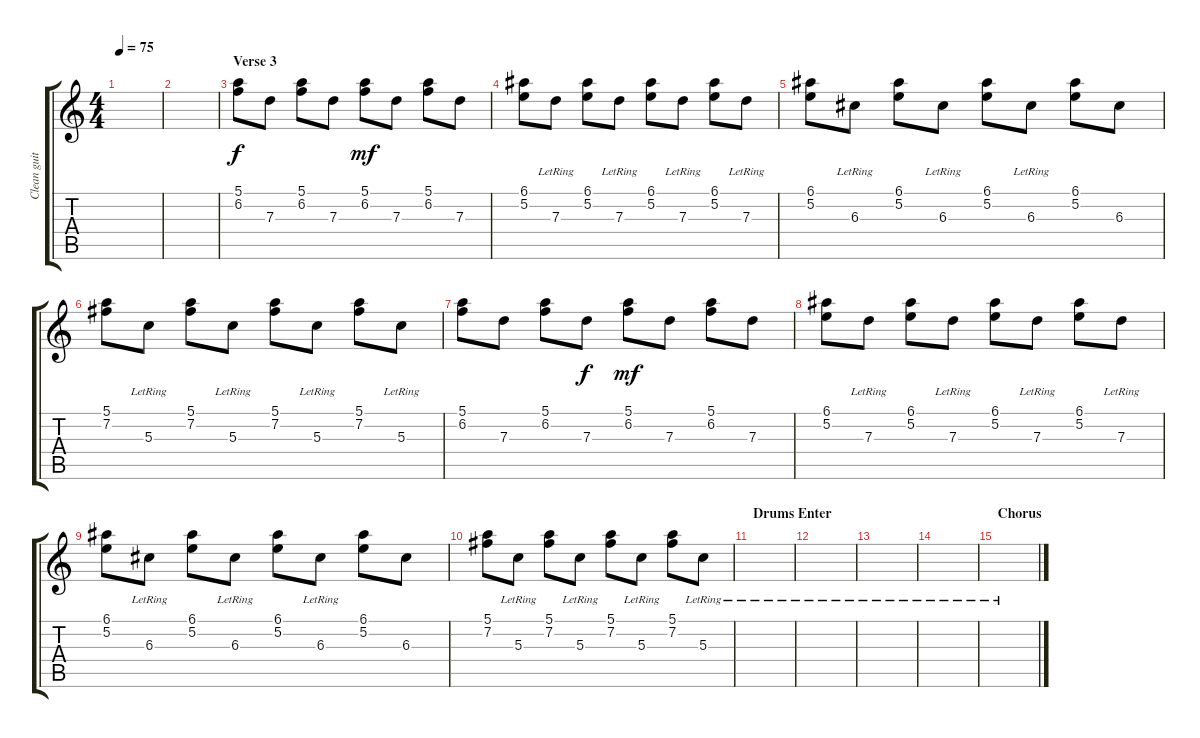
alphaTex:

\track ("Clean guitar" "Clean guit") {instrument acousticguitarsteel}
\staff {score tabs}
\tuning (E4 B3 G3 D3 A2 E2) {hide}
\ts (4 4)
\tempo 75
\clef g2
\ks c
|
|
\section ("" "Verse 3")
(5.1 6.2).8 7.3.8 (5.1 6.2).8 7.3.8{dy f} (5.1 6.2).8{dy mf} 7.3.8 (5.1 6.2).8 7.3.8 |
(6.1 5.2).8 7.3{lr}.8 (6.1 5.2).8 7.3{lr}.8 (6.1 5.2).8 7.3{lr}.8 (6.1 5.2).8 7.3{lr}.8 |
(6.1 5.2).8 6.3{lr}.8 (6.1 5.2).8 6.3{lr}.8 (6.1 5.2).8 6.3{lr}.8 (6.1 5.2).8 6.3.8 |
(5.1 7.2).8 5.3{lr}.8 (5.1 7.2).8 5.3{lr}.8 (5.1 7.2).8 5.3{lr}.8 (5.1 7.2).8 5.3{lr}.8 |
(5.1 6.2).8 7.3.8 (5.1 6.2).8 7.3.8{dy f} (5.1 6.2).8{dy mf} 7.3.8 (5.1 6.2).8 7.3.8 |
(6.1 5.2).8 7.3{lr}.8 (6.1 5.2).8 7.3{lr}.8 (6.1 5.2).8 7.3{lr}.8 (6.1 5.2).8 7.3{lr}.8 |
(6.1 5.2).8 6.3{lr}.8 (6.1 5.2).8 6.3{lr}.8 (6.1 5.2).8 6.3{lr}.8 (6.1 5.2).8 6.3.8 |
(5.1 7.2).8 5.3{lr}.8 (5.1 7.2).8 5.3{lr}.8 (5.1 7.2).8 5.3{lr}.8 (5.1 7.2).8 5.3{lr}.8 |
\section ("" "Drums Enter")
|
|
|
|
\section ("" "Chorus")
